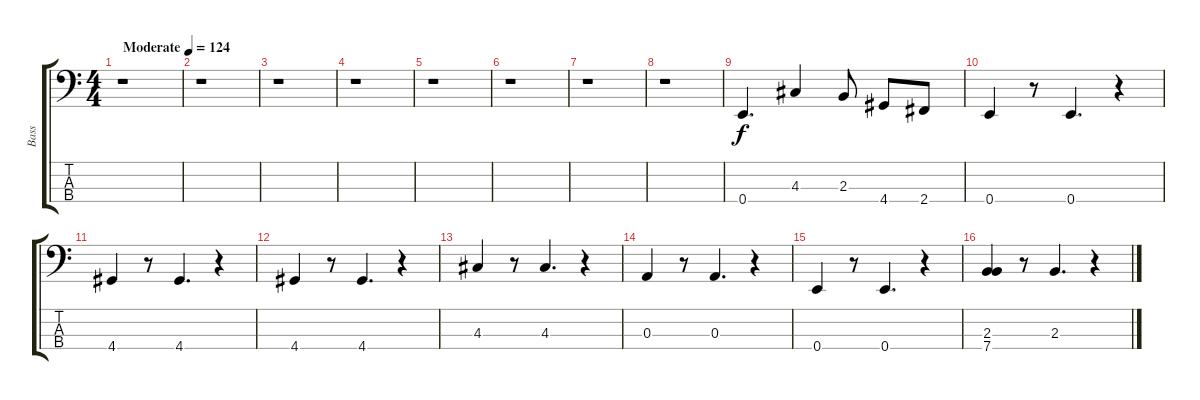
\track ("Bass" "Bass") {instrument electricbassfinger}
\staff {score tabs}
\tuning (G2 D2 A1 E1) {hide}
\ts (4 4)
\tempo (124 "Moderate")
\clef f4
\ks c
r.1{dy f instrument electricbassfinger} |
r.1 |
r.1 |
r.1 |
r.1 |
r.1 |
r.1 |
r.1 |
0.4.4{d} 4.3.4 2.3.8 4.4.8 2.4.8 |
0.4.4 r.8 0.4.4{d} r.4 |
4.4.4 r.8 4.4.4{d} r.4 |
4.4.4 r.8 4.4.4{d} r.4 |
4.3.4 r.8 4.3.4{d} r.4 |
0.3.4 r.8 0.3.4{d} r.4 |
0.4.4 r.8 0.4.4{d} r.4 |
(2.3 7.4).4 r.8 2.3.4{d} r.4
